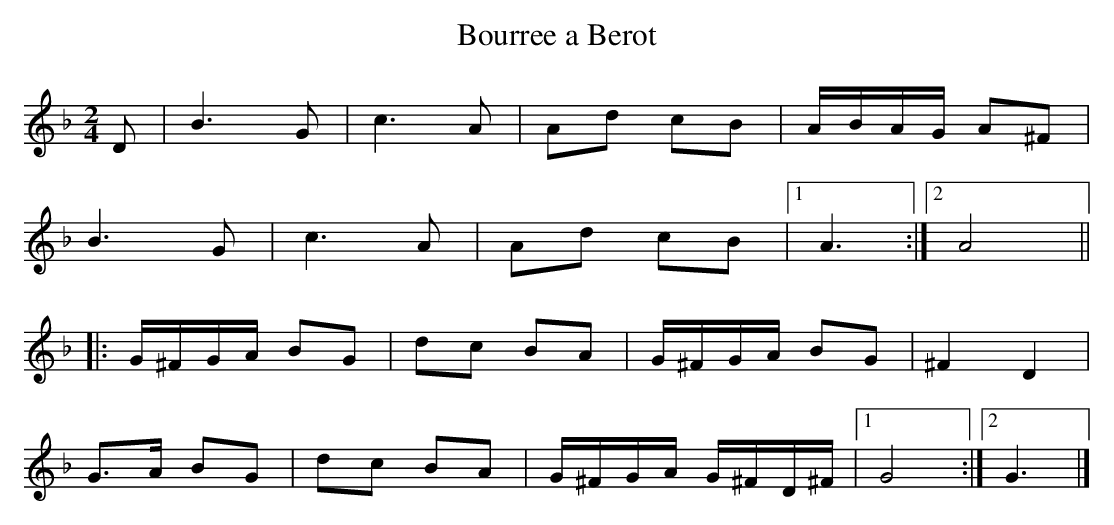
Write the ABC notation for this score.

X:1
T:Bourree a Berot
M:2/4
L:1/8
K:Dm
D|B3G|c3A|Ad cB|A/2B/2A/2G/2 A^F|
B3G|c3A|Ad cB|1A3:|2A4||
|:G/2^F/2G/2A/2 BG|dc BA|G/2^F/2G/2A/2 BG|^F2 D2|
G3/2A/2 BG|dc BA|G/2^F/2G/2A/2 G/2^F/2D/2^F/2|1G4:|2G3|]
